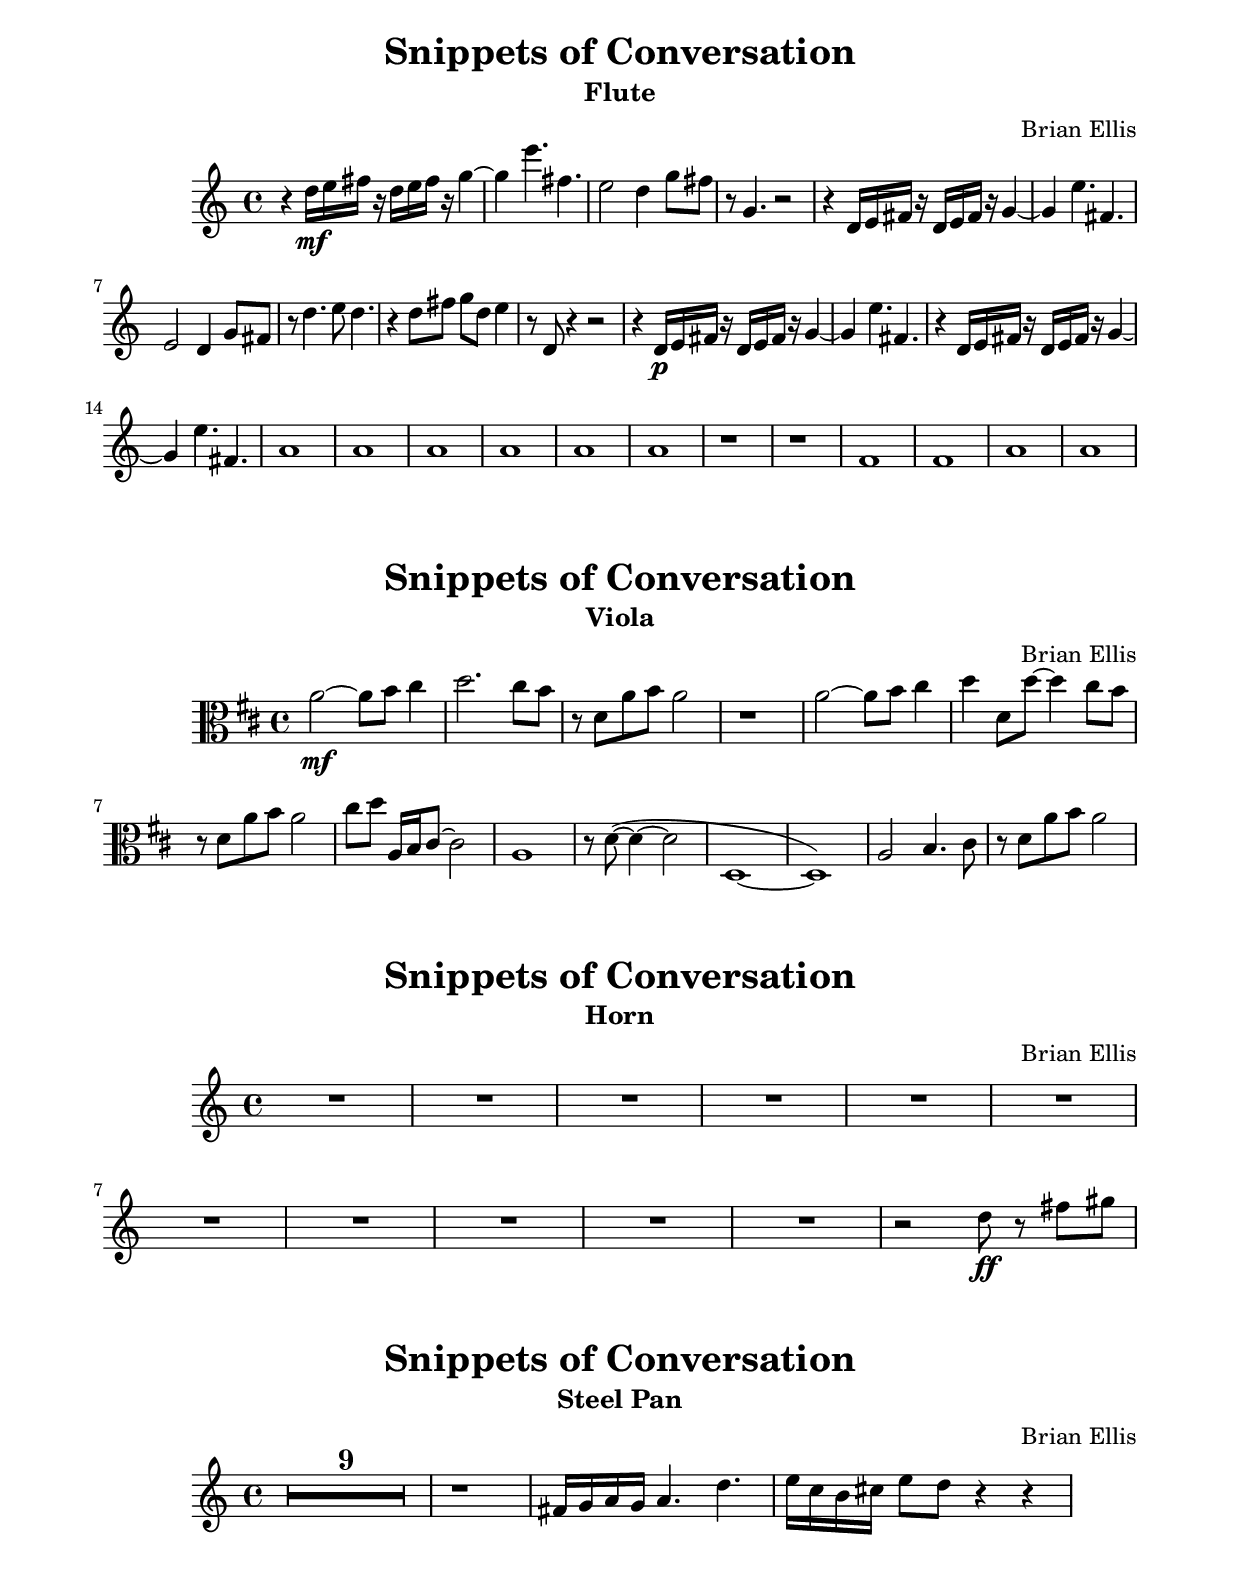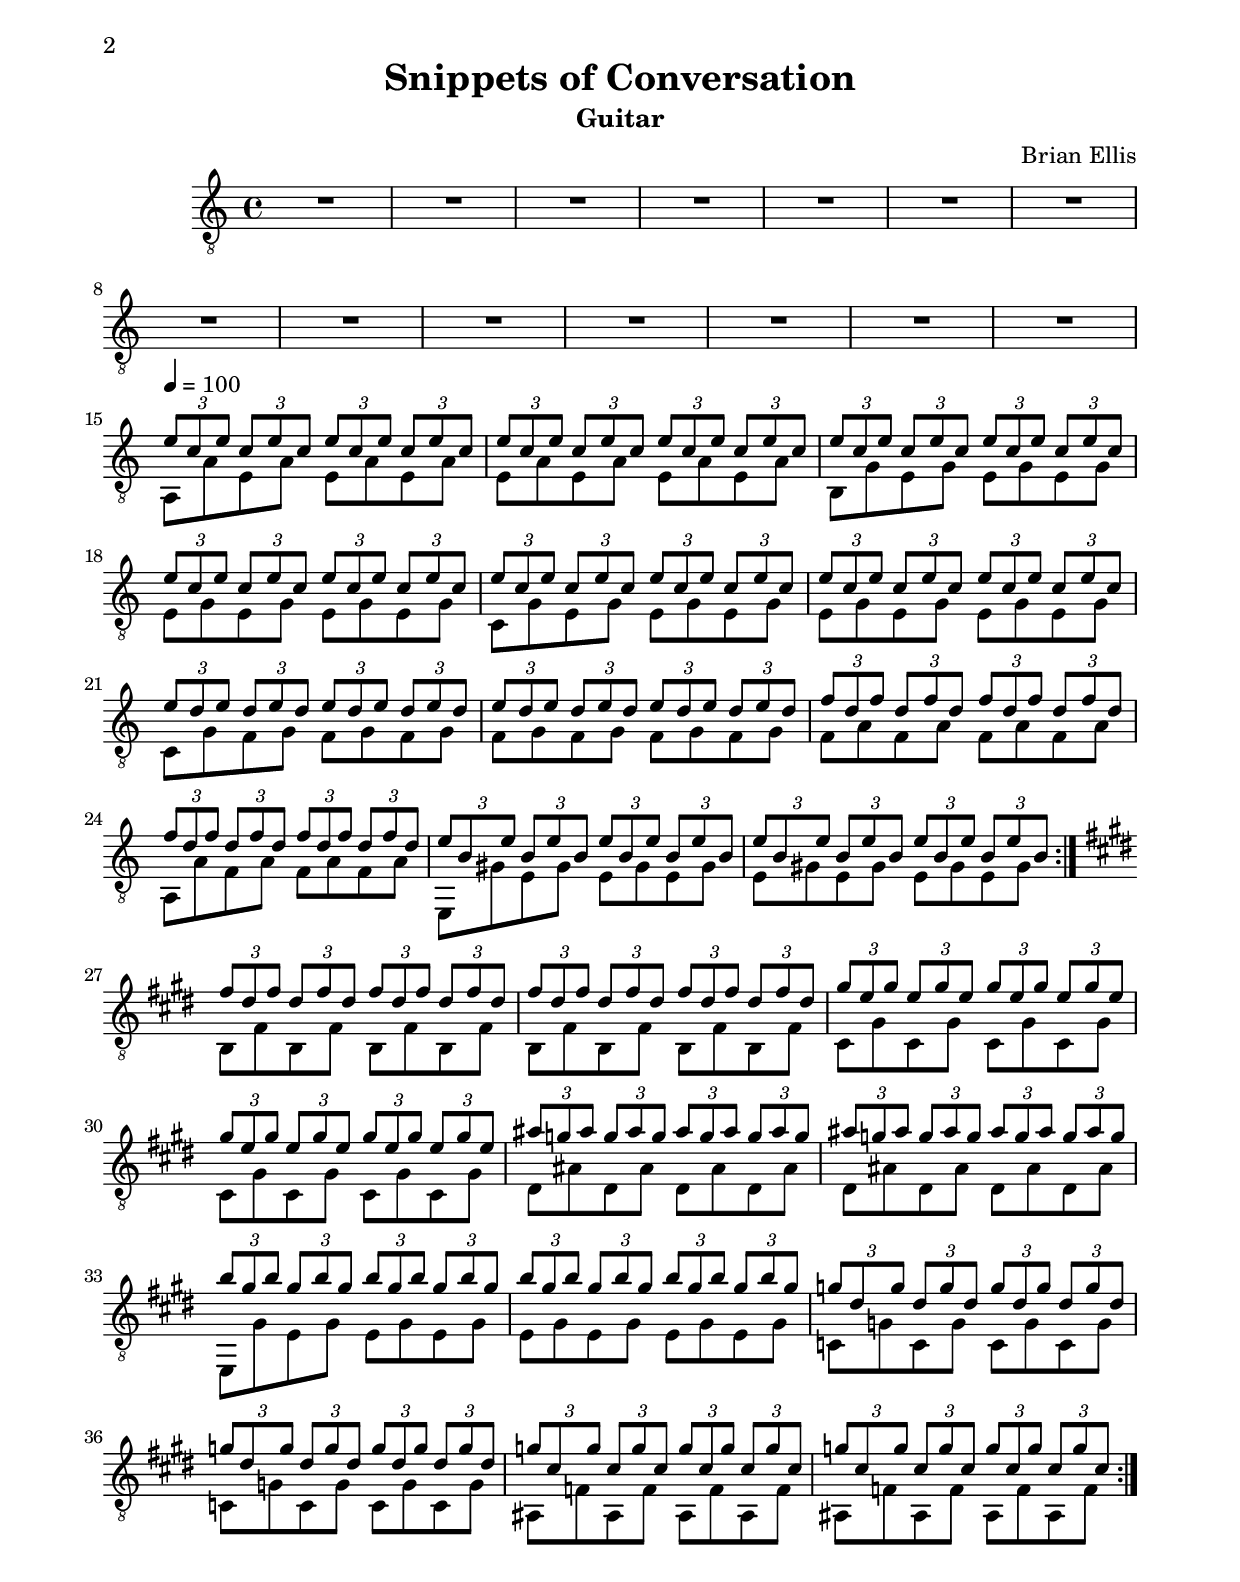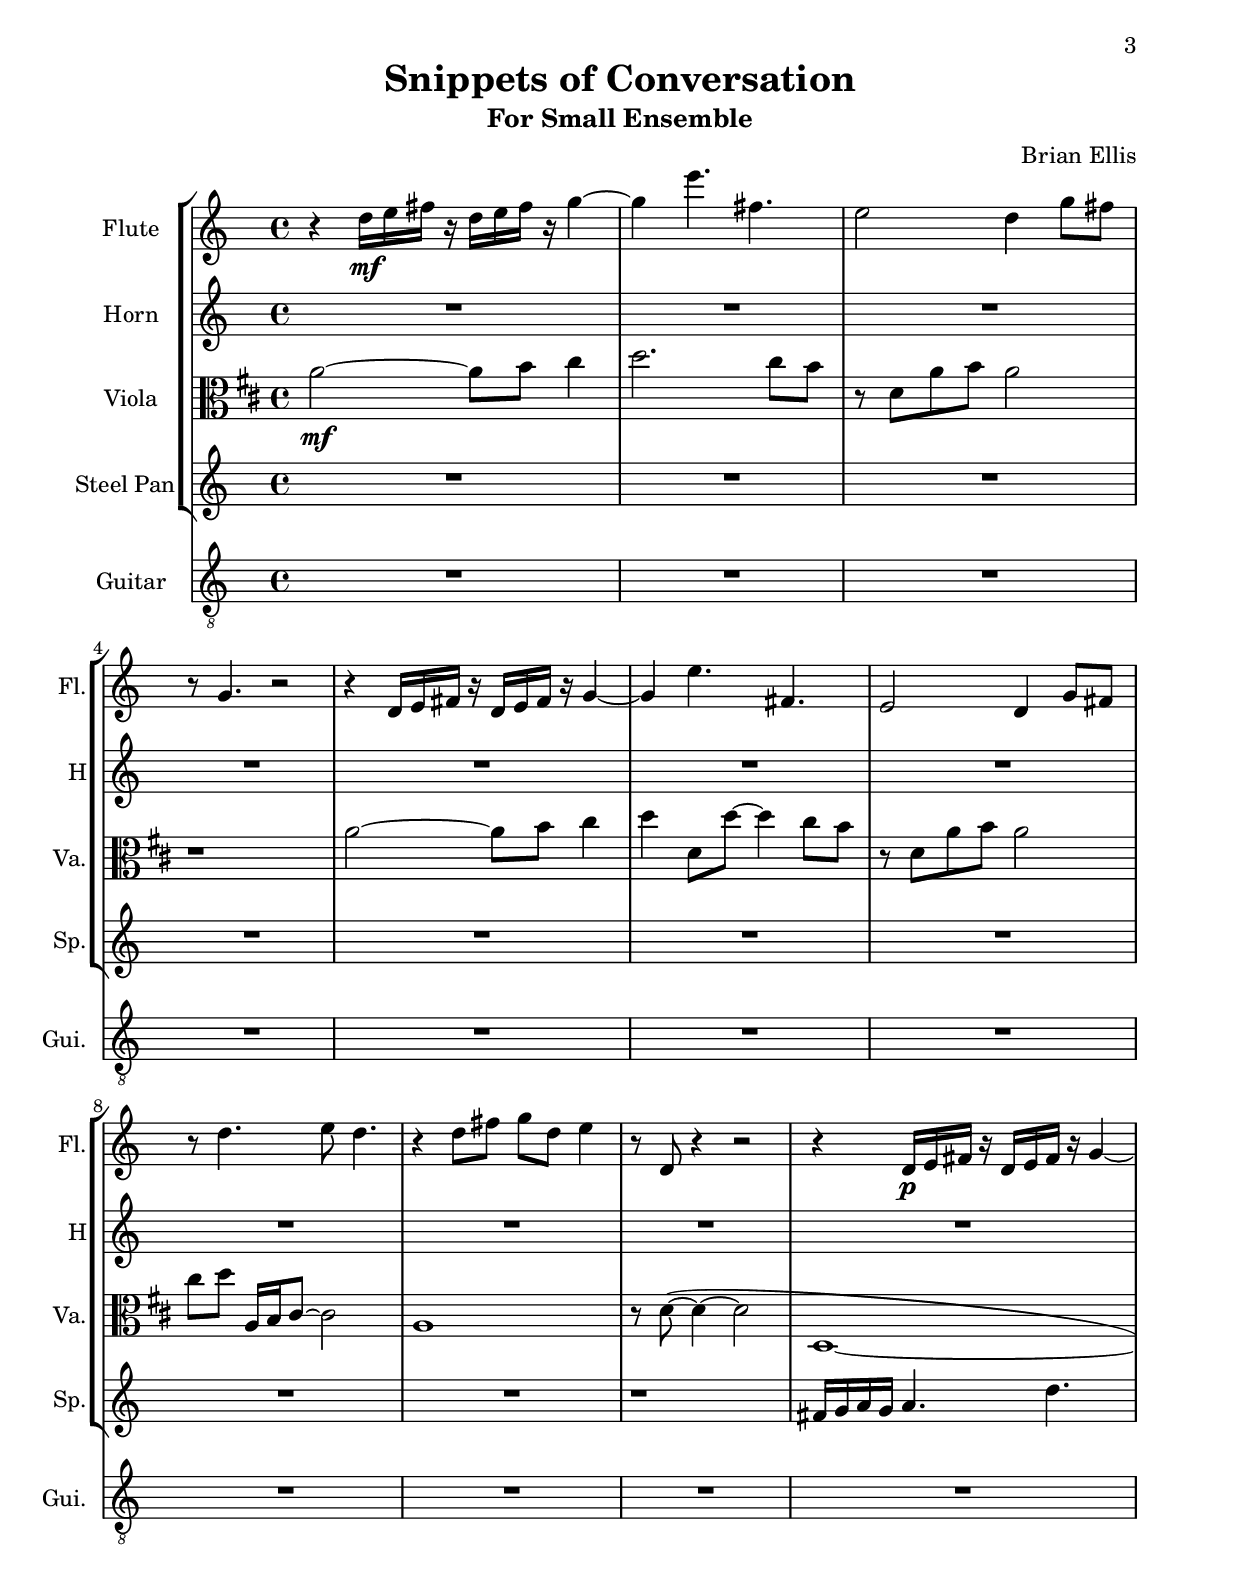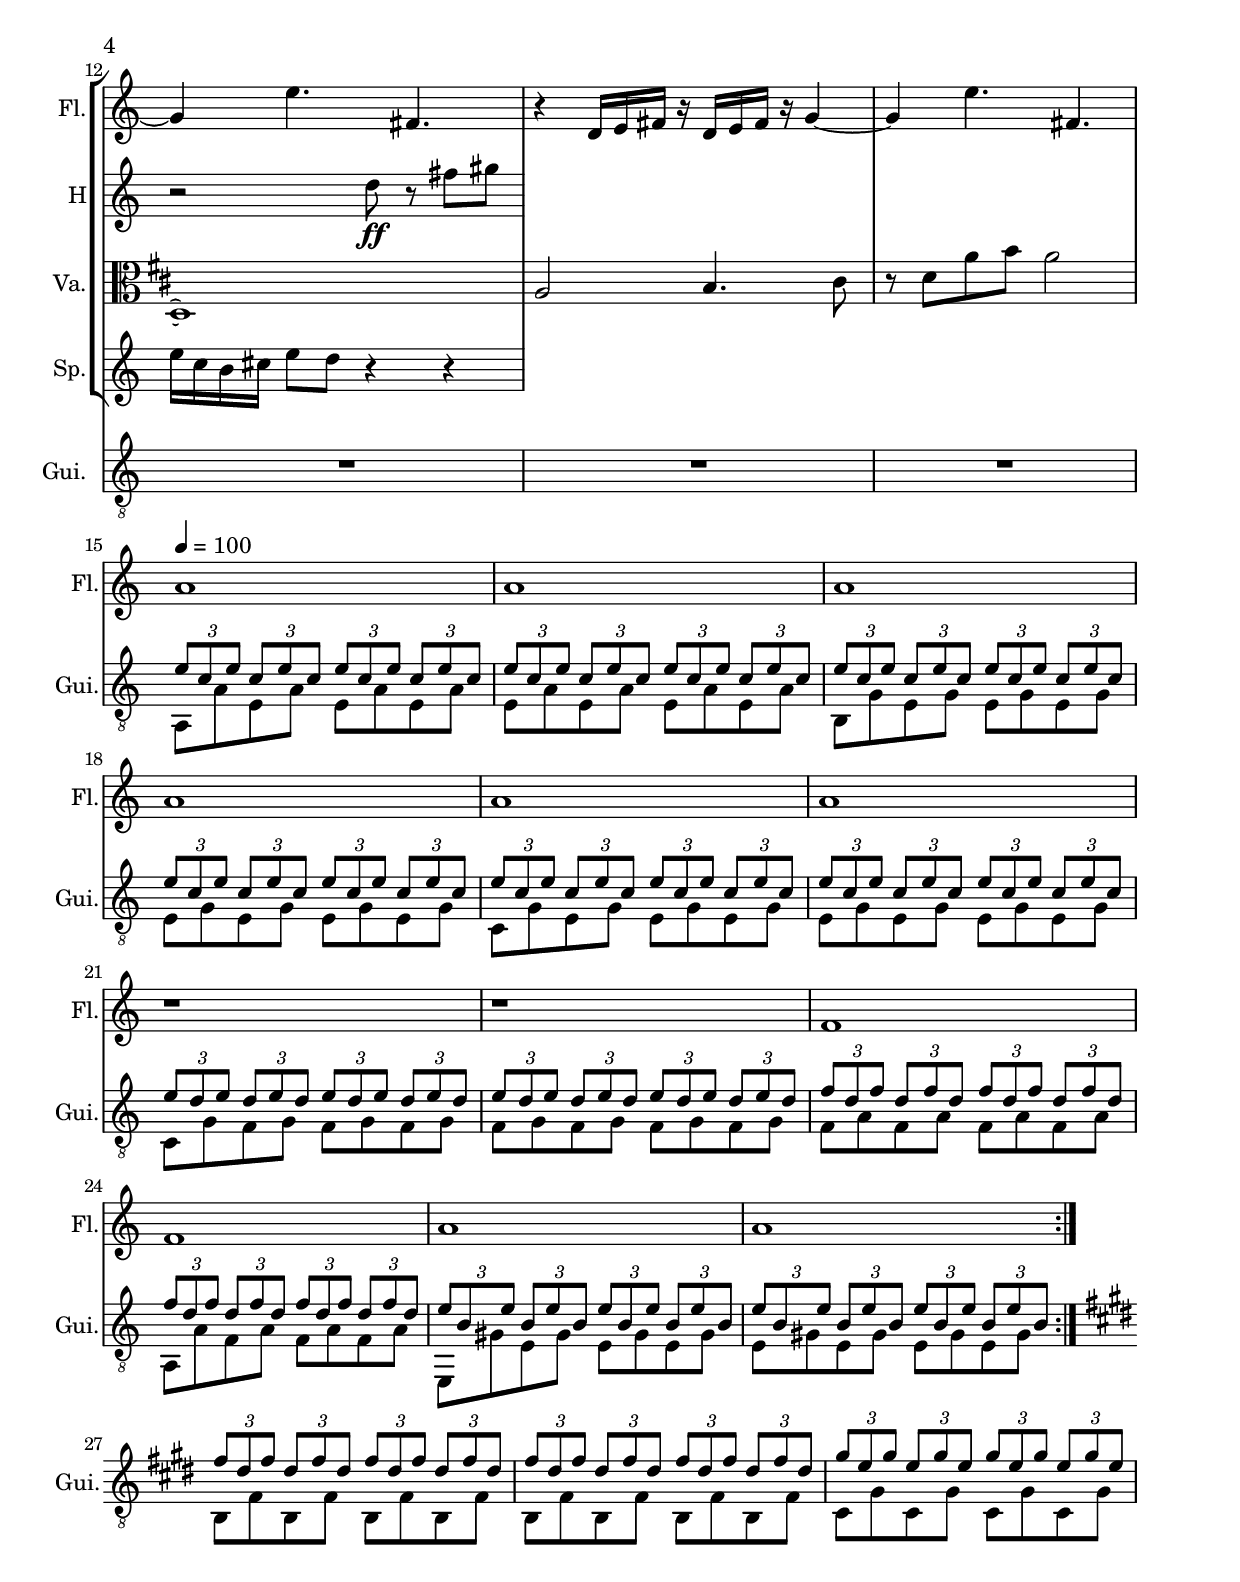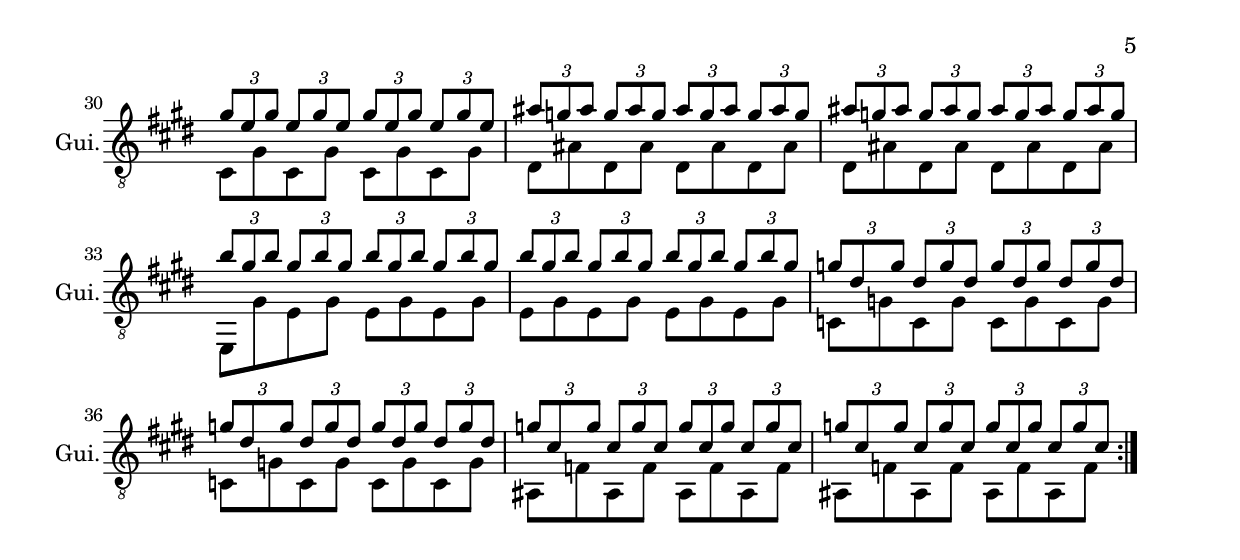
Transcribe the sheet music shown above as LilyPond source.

\version "2.18.2"
	
%#(set-global-staff-size 22)

flute = {
	\set Score.markFormatter = #format-mark-box-alphabet
	r4 d16\mf e fis r d e fis r g4~g e'4. fis,4. e2 d4 g8 fis r g,4. r2
	r4 d16 e fis r d e fis r g4~g e'4. fis,4.
		e2 d4 g8 fis r d'4. e8 d4. r4 d8 fis g d e4
	r8 d,8 r4 r2
	r4 d16\p e fis r d e fis r g4~g e'4. fis,4. 
	r4 d16 e fis r d e fis r g4~g e'4. fis,4. 
	a1 a a a a a r r f f a a

}


\score {
	\header{
title ="Snippets of Conversation"
subtitle="Flute"
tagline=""
composer = "Brian Ellis"
}
	%\midi {}
	%\layout {}
	\new Staff \relative c'' {\flute}
}

%\pageBreak




viola = {
	\set Score.markFormatter = #format-mark-box-alphabet
	\clef "alto"
	\key d \major
	a2\mf ~a8 b8 cis4
	d2. cis8 b r d, a' b a2
	r1
	a2 ~a8 b8 cis4
	d4 d,8 d'~d4 cis8 b r d, a' b a2 
	cis8 d a,16 b cis8~cis2 a1
	r8 d8 (~d4 ~d2 d,1 ~d1)
	a'2 b4. cis8 r d a' b a2
}


\score {
\header{
title ="Snippets of Conversation"
subtitle="Viola"
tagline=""
composer = "Brian Ellis"
}
	%\midi {}
	\layout {}
	\new Staff \relative c''{\viola}
}

%\pageBreak





horn = {
	\set Score.markFormatter = #format-mark-box-alphabet
	R1*11
	r2 d8\ff r fis gis
	
}



\score {
\header{
title ="Snippets of Conversation"
subtitle="Horn"
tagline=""
composer = "Brian Ellis"
}
	%\midi {}
	%\layout {}
	\new Staff \relative c''{\horn}
}

%\pageBreak



steelpan = {
	\set Score.markFormatter = #format-mark-box-alphabet
	\compressFullBarRests
	\override MultiMeasureRest.expand-limit = #3
 	\textLengthOn
	R1*9
	r1 fis16 g a g a4. d e16 c b cis e8 d r4 r 
}

\score {
\header{
title ="Snippets of Conversation"
subtitle="Steel Pan"
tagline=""
composer = "Brian Ellis"
}
	%\midi {}
	%\layout {}
	\new Staff \relative c' {\steelpan}
}

%\pageBreak



Guitar = {
	\set Score.markFormatter = #format-mark-box-alphabet
	\clef "treble_8"	
	R1*14
	\clef "treble_8"
	\tempo 4 = 100
	<<{
	\times 2/3 {e'8 c e} \times 2/3 {c e c}
		\times 2/3 {e8 c e} \times 2/3 {c e c}
		\times 2/3 {e8 c e} \times 2/3 {c e c}
		\times 2/3 {e8 c e} \times 2/3 {c e c}
	\times 2/3 {e8 c e} \times 2/3 {c e c}
		\times 2/3 {e8 c e} \times 2/3 {c e c}
		\times 2/3 {e8 c e} \times 2/3 {c e c}
		\times 2/3 {e8 c e} \times 2/3 {c e c}
	\times 2/3 {e8 c e} \times 2/3 {c e c}	
		\times 2/3 {e8 c e} \times 2/3 {c e c}
		\times 2/3 {e8 c e} \times 2/3 {c e c}
		\times 2/3 {e8 c e} \times 2/3 {c e c}
	\times 2/3 {e8 d e} \times 2/3 {d e d}
		\times 2/3 {e8 d e} \times 2/3 {d e d}
		\times 2/3 {e8 d e} \times 2/3 {d e d}
		\times 2/3 {e8 d e} \times 2/3 {d e d}
	\times 2/3 {f8 d f} \times 2/3 {d f d}
		\times 2/3 {f8 d f} \times 2/3 {d f d}
		\times 2/3 {f8 d f} \times 2/3 {d f d}
		\times 2/3 {f8 d f} \times 2/3 {d f d}
	\times 2/3 {e8 b e} \times 2/3 {b e b}
		\times 2/3 {e8 b e} \times 2/3 {b e b}
		\times 2/3 {e8 b e} \times 2/3 {b e b}
		\times 2/3 {e8 b e} \times 2/3 {b e b}
	}\\{
	\shiftOff
	a,8 a' e a e a e a e a e a e a e a
	b, g' e g e g e g e g e g e g e g 
	c, g' e g e g e g e g e g e g e g 
	c, g' f g f g f g f g f g f g f g 
	f a f a f a f a a, a' f a f a f a 
	e,  gis' e gis e gis e gis e gis e gis e gis e gis    
	}>>
	\bar ":|."
	\key e \major
	<<{
	\times 2/3 {fis'8 dis fis} \times 2/3 {dis fis dis}
		\times 2/3 {fis8 dis fis} \times 2/3 {dis fis dis}
		\times 2/3 {fis8 dis fis} \times 2/3 {dis fis dis}
		\times 2/3 {fis8 dis fis} \times 2/3 {dis fis dis}
	\times 2/3 {gis8 e gis} \times 2/3 {e gis e}
		\times 2/3 {gis8 e gis} \times 2/3 {e gis e}
		\times 2/3 {gis8 e gis} \times 2/3 {e gis e}
		\times 2/3 {gis8 e gis} \times 2/3 {e gis e}
	\times 2/3 {ais8 g ais} \times 2/3 {g ais g}
		\times 2/3 {ais8 g ais} \times 2/3 {g ais g}
		\times 2/3 {ais8 g ais} \times 2/3 {g ais g}
		\times 2/3 {ais8 g ais} \times 2/3 {g ais g}
	\times 2/3 {b gis b} \times 2/3 {gis b gis}
		\times 2/3 {b gis b} \times 2/3 {gis b gis}
		\times 2/3 {b gis b} \times 2/3 {gis b gis}
		\times 2/3 {b gis b} \times 2/3 {gis b gis}
	\times 2/3 {g dis g} \times 2/3 {dis g dis}
		\times 2/3 {g dis g} \times 2/3 {dis g dis}
		\times 2/3 {g dis g} \times 2/3 {dis g dis}
		\times 2/3 {g dis g} \times 2/3 {dis g dis}
	\times 2/3 {g cis, g'} \times 2/3 {cis, g' cis,}
		\times 2/3 {g' cis, g'} \times 2/3 {cis, g' cis,}
		\times 2/3 {g' cis, g'} \times 2/3 {cis, g' cis,}
		\times 2/3 {g' cis, g'} \times 2/3 {cis, g' cis,}
			}\\{
	\shiftOff 
		b, fis' b, fis' b,fis' b,fis' b,fis' b,fis' b,fis' b, fis'
		cis gis' cis, gis' cis, gis' cis, gis'
			cis, gis' cis, gis' cis, gis' cis, gis'
		dis ais' dis, ais' dis, ais' dis, ais'
			 dis, ais' dis, ais' dis, ais' dis, ais'
		e, gis' e gis e gis e gis e gis e gis e gis e gis 
		c, g' c, g' c, g' c, g' c, g' c, g' c, g' c, g'
		ais, f' ais, f' ais, f' ais, f' ais, f' ais, f' ais, f' ais, f' 
	}>>
	\bar ":|."


	
}
	

\score {
\header{
title ="Snippets of Conversation"
subtitle="Guitar"
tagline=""
composer = "Brian Ellis"
}
	%\midi {}
	%\layout {}
	\new Staff \relative c{\Guitar}
}

\pageBreak




\paper{
  left-margin = 1.75\cm
  right-margin = 1.75\cm
  top-margin = 2\cm
  bottom-margin = 2\cm
  print-all-headers = ##t
}

\header { tagline = ""}

\score{
\header{
title ="Snippets of Conversation"
subtitle = "For Small Ensemble"
composer = "Brian Ellis"
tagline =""
}
\midi {}
\layout{}
%\unfoldRepeats {
<<
\new StaffGroup
<<
\new Staff \with {
  instrumentName = #"Flute"
  shortInstrumentName = #"Fl."
  midiInstrument = "flute"
}{ \relative c'' {\flute}	}
\new Staff \with {
  instrumentName = #"Horn"
  shortInstrumentName = #"H"
  midiInstrument = "English Horn"
}{	\relative c'' {\horn}	}
\new Staff \with {
  instrumentName = #"Viola"
  shortInstrumentName = #"Va."
  midiInstrument = "Viola"
}{	\relative c'' {\viola}	}
\new Staff \with {
  instrumentName = #"Steel Pan"
  shortInstrumentName = #"Sp."
  midiInstrument = "Steel Drums"
}{	\relative c' {\steelpan}	}
>>
\new Staff \with {
  instrumentName = #"Guitar"
  shortInstrumentName = #"Gui."
  midiInstrument = "Acoustic Guitar (nylon)"
}{	\relative c {\Guitar}	}
>>
%}
}
